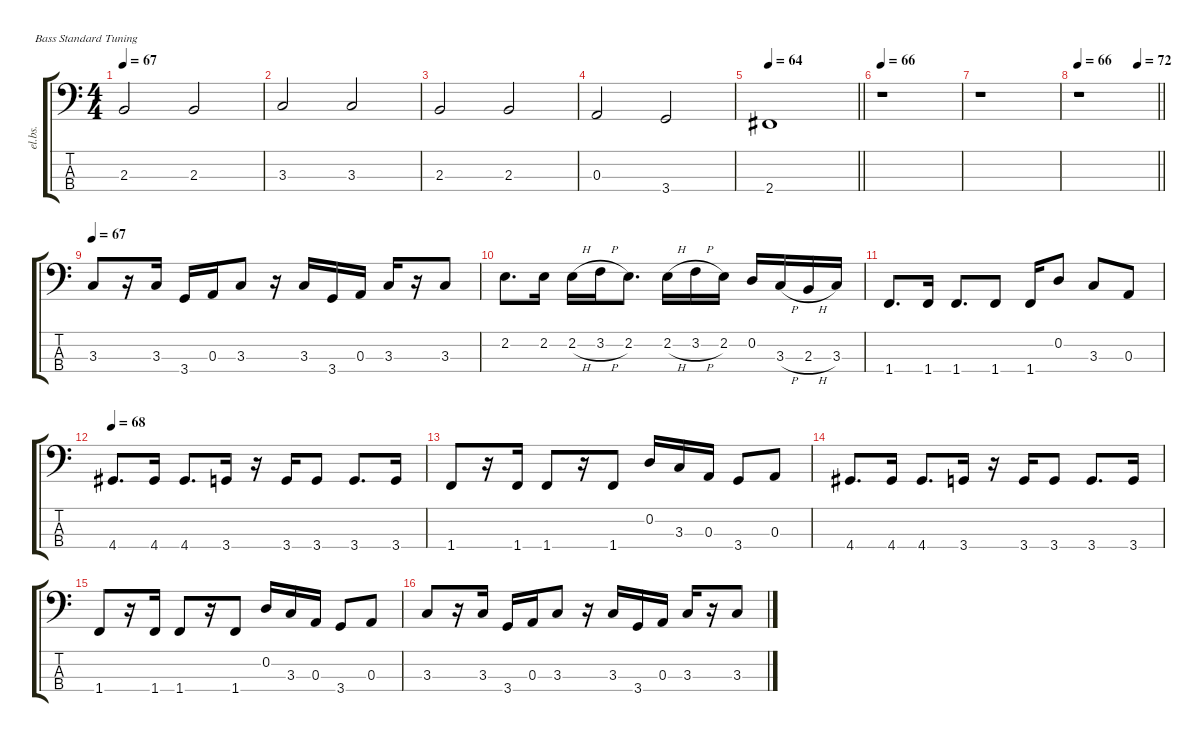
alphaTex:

\defaultSystemsLayout 4
\hideDynamics
\bracketExtendMode groupsimilarinstruments
\otherSystemsTrackNameOrientation horizontal
\track ("Bass" "el.bs.") {defaultSystemsLayout 8 instrument electricbassfinger}
\staff {score tabs}
\tuning (G2 D2 A1 E1)
\ts (4 4)
\tempo 67
\clef f4
\ks c
2.3.2{dy fff beam Up} 2.3.2{beam Up} |
3.3.2{beam Up} 3.3.2{beam Up} |
2.3.2{beam Up} 2.3.2{beam Up} |
0.3.2{dy ff beam Up} 3.4.2{dy f beam Up} |
\tempo 64
\barLineRight lightlight
2.4{acc #}.1{dy ff beam Up} |
\tempo 66
r.1{beam Down} |
r.1{beam Down} |
\tempo 66
\tempo (72 0.75)
\barLineRight lightlight
r.1{beam Down} |
\tempo 67
3.3.8{dy fff beam Up} r.16{beam Up} 3.3.16{beam Up} 3.4.16{beam Up} 0.3.16{beam Up} 3.3.8{beam Up} r.16{beam Up} 3.3.16{beam Up} 3.4.16{beam Up} 0.3.16{beam Up} 3.3.16{beam Up} r.16{beam Up} 3.3.8{beam Up} |
2.2.8{d beam Down} 2.2.16{beam Down} 2.2{h}.16{beam Down} 3.2{h}.16{beam Down} 2.2.8{d beam Down} 2.2{h}.16{beam Down} 3.2{h}.16{beam Down} 2.2.16{beam Down} 0.2.16{beam Up} 3.3{h}.16{beam Up} 2.3{h}.16{beam Up} 3.3.16{beam Up} |
1.4.8{d beam Up} 1.4.16{beam Up} 1.4.8{d beam Up} 1.4.8{beam Up} 1.4.16{beam Up} 0.2.8{beam Up} 3.3.8{beam Up} 0.3.8{beam Up} |
\tempo 68
4.4{acc #}.8{d beam Up} 4.4{acc #}.16{beam Up} 4.4{acc #}.8{d beam Up} 3.4.16{beam Up} r.16{beam Up} 3.4.16{beam Up} 3.4.8{beam Up} 3.4.8{d beam Up} 3.4.16{beam Up} |
1.4.8{beam Up} r.16{beam Up} 1.4.16{beam Up} 1.4.8{beam Up} r.16{beam Up} 1.4.8{beam Up} 0.2.16{beam Up} 3.3.16{beam Up} 0.3.16{beam Up} 3.4.8{beam Up} 0.3.8{beam Up} |
4.4{acc #}.8{d beam Up} 4.4{acc #}.16{beam Up} 4.4{acc #}.8{d beam Up} 3.4.16{beam Up} r.16{beam Up} 3.4.16{beam Up} 3.4.8{beam Up} 3.4.8{d beam Up} 3.4.16{beam Up} |
1.4.8{beam Up} r.16{beam Up} 1.4.16{beam Up} 1.4.8{beam Up} r.16{beam Up} 1.4.8{beam Up} 0.2.16{beam Up} 3.3.16{beam Up} 0.3.16{beam Up} 3.4.8{beam Up} 0.3.8{beam Up} |
3.3.8{beam Up} r.16{beam Up} 3.3.16{beam Up} 3.4.16{beam Up} 0.3.16{beam Up} 3.3.8{beam Up} r.16{beam Up} 3.3.16{beam Up} 3.4.16{beam Up} 0.3.16{beam Up} 3.3.16{beam Up} r.16{beam Up} 3.3.8{beam Up}
